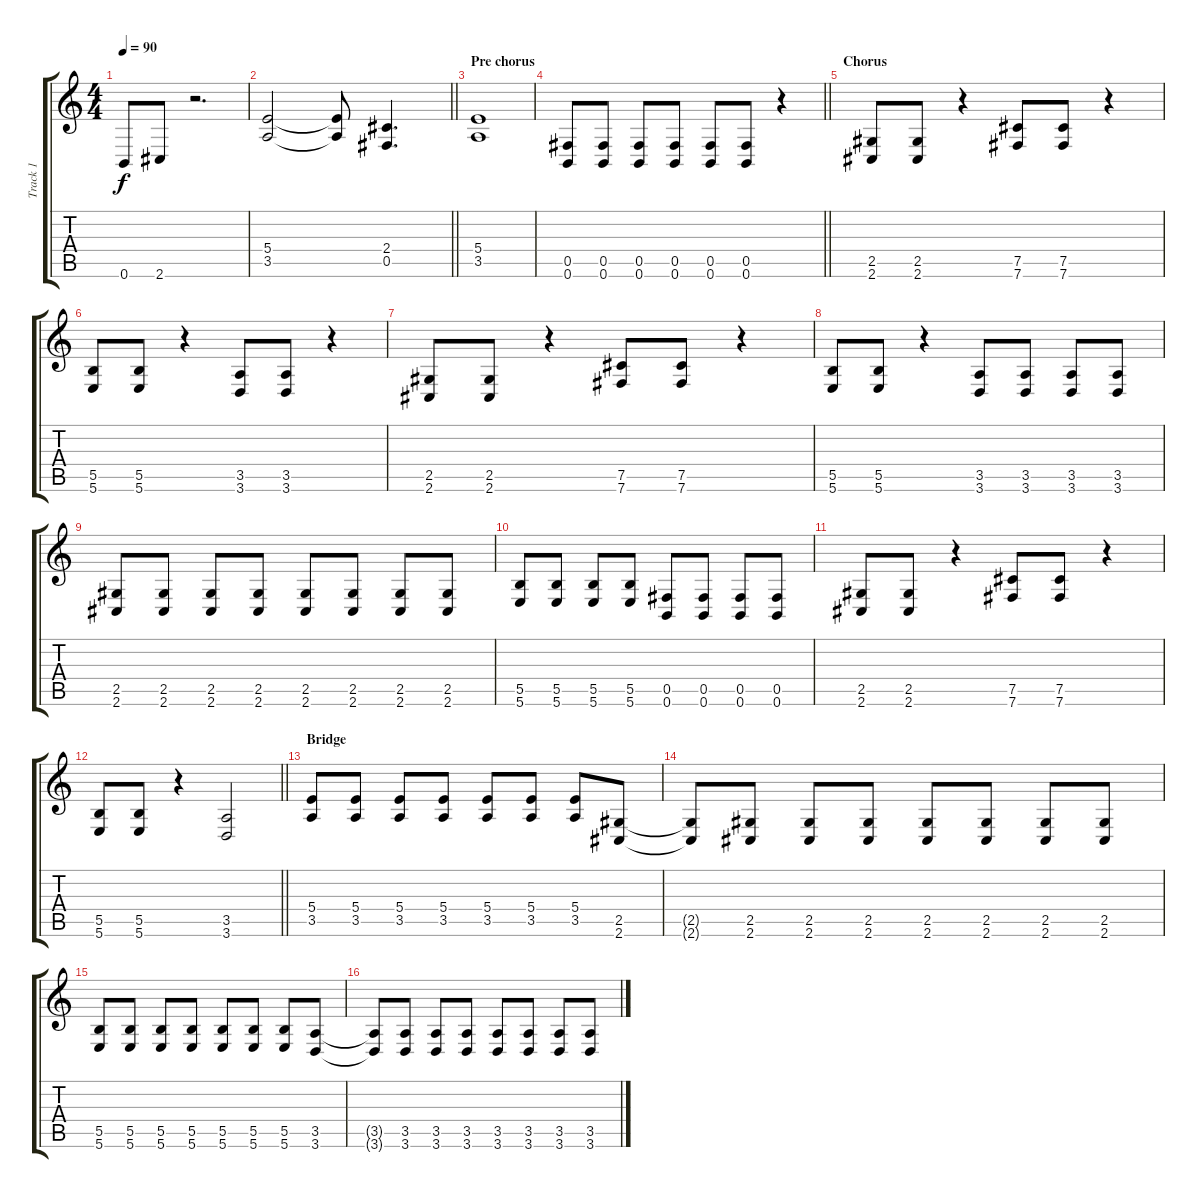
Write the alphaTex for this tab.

\track ("Track 1" "Track 1") {instrument distortionguitar}
\staff {score tabs}
\tuning (Db4 Ab3 E3 B2 Gb2 B1) {hide}
\ts (4 4)
\tempo 90
\clef g2
\ks c
0.6.8{dy f} 2.6.8 r.2{d} |
\barLineRight lightlight
(5.4 3.5).2 (5.4{t} 3.5{t}).8 (2.4 0.5).4{d} |
\section ("" "Pre chorus")
(5.4 3.5).1 |
\barLineRight lightlight
(0.5 0.6).8 (0.5 0.6).8 (0.5 0.6).8 (0.5 0.6).8 (0.5 0.6).8 (0.5 0.6).8 r.4 |
\section ("" "Chorus")
(2.5 2.6).8 (2.5 2.6).8 r.4 (7.5 7.6).8 (7.5 7.6).8 r.4 |
(5.5 5.6).8 (5.5 5.6).8 r.4 (3.5 3.6).8 (3.5 3.6).8 r.4 |
(2.5 2.6).8 (2.5 2.6).8 r.4 (7.5 7.6).8 (7.5 7.6).8 r.4 |
(5.5 5.6).8 (5.5 5.6).8 r.4 (3.5 3.6).8 (3.5 3.6).8 (3.5 3.6).8 (3.5 3.6).8 |
(2.5 2.6).8 (2.5 2.6).8 (2.5 2.6).8 (2.5 2.6).8 (2.5 2.6).8 (2.5 2.6).8 (2.5 2.6).8 (2.5 2.6).8 |
(5.5 5.6).8 (5.5 5.6).8 (5.5 5.6).8 (5.5 5.6).8 (0.5 0.6).8 (0.5 0.6).8 (0.5 0.6).8 (0.5 0.6).8 |
(2.5 2.6).8 (2.5 2.6).8 r.4 (7.5 7.6).8 (7.5 7.6).8 r.4 |
\barLineRight lightlight
(5.5 5.6).8 (5.5 5.6).8 r.4 (3.5 3.6).2 |
\section ("" "Bridge")
(5.4 3.5).8 (5.4 3.5).8 (5.4 3.5).8 (5.4 3.5).8 (5.4 3.5).8 (5.4 3.5).8 (5.4 3.5).8 (2.5 2.6).8 |
(2.5{t} 2.6{t}).8 (2.5 2.6).8 (2.5 2.6).8 (2.5 2.6).8 (2.5 2.6).8 (2.5 2.6).8 (2.5 2.6).8 (2.5 2.6).8 |
(5.5 5.6).8 (5.5 5.6).8 (5.5 5.6).8 (5.5 5.6).8 (5.5 5.6).8 (5.5 5.6).8 (5.5 5.6).8 (3.5 3.6).8 |
(3.5{t} 3.6{t}).8 (3.5 3.6).8 (3.5 3.6).8 (3.5 3.6).8 (3.5 3.6).8 (3.5 3.6).8 (3.5 3.6).8 (3.5 3.6).8
